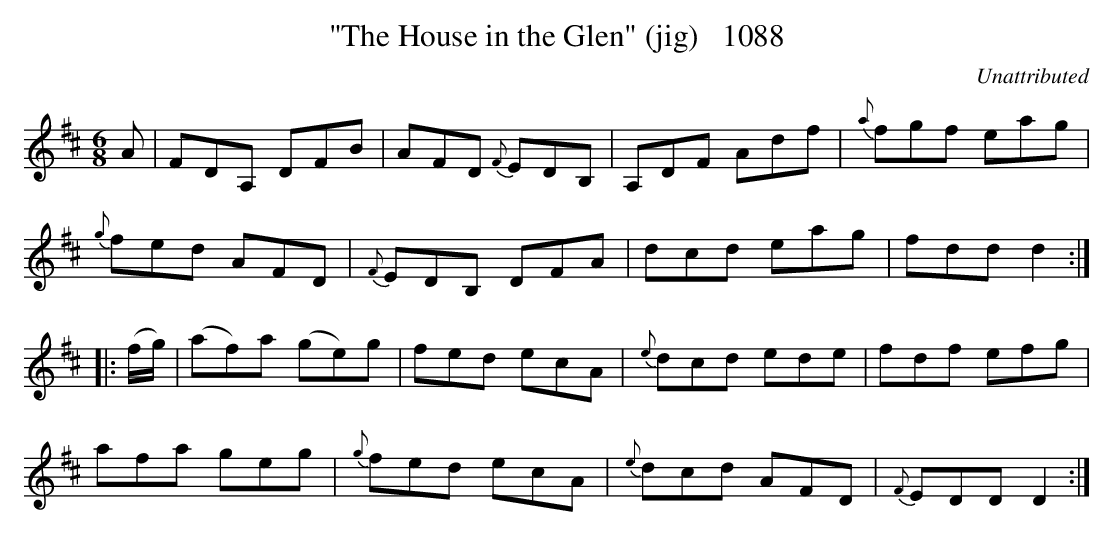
X:1
T:"The House in the Glen" (jig)   1088
C:Unattributed
BRENNAN July 2003 (HTTP://WWW.SOSYOURMOM.COM)
M:6/8
L:1/8
K:D
A|FDA, DFB|AFD {F}EDB,|A,DF Adf|{a}fgf eag|
{g}fed AFD|{F}EDB, DFA|dcd eag|fdd d2:|
|:(f/2g/2)|(af)a (ge)g|fed ecA|{e}dcd ede|fdf efg|
afa geg|{g}fed ecA|{e}dcd AFD|{F}EDD D2:|
